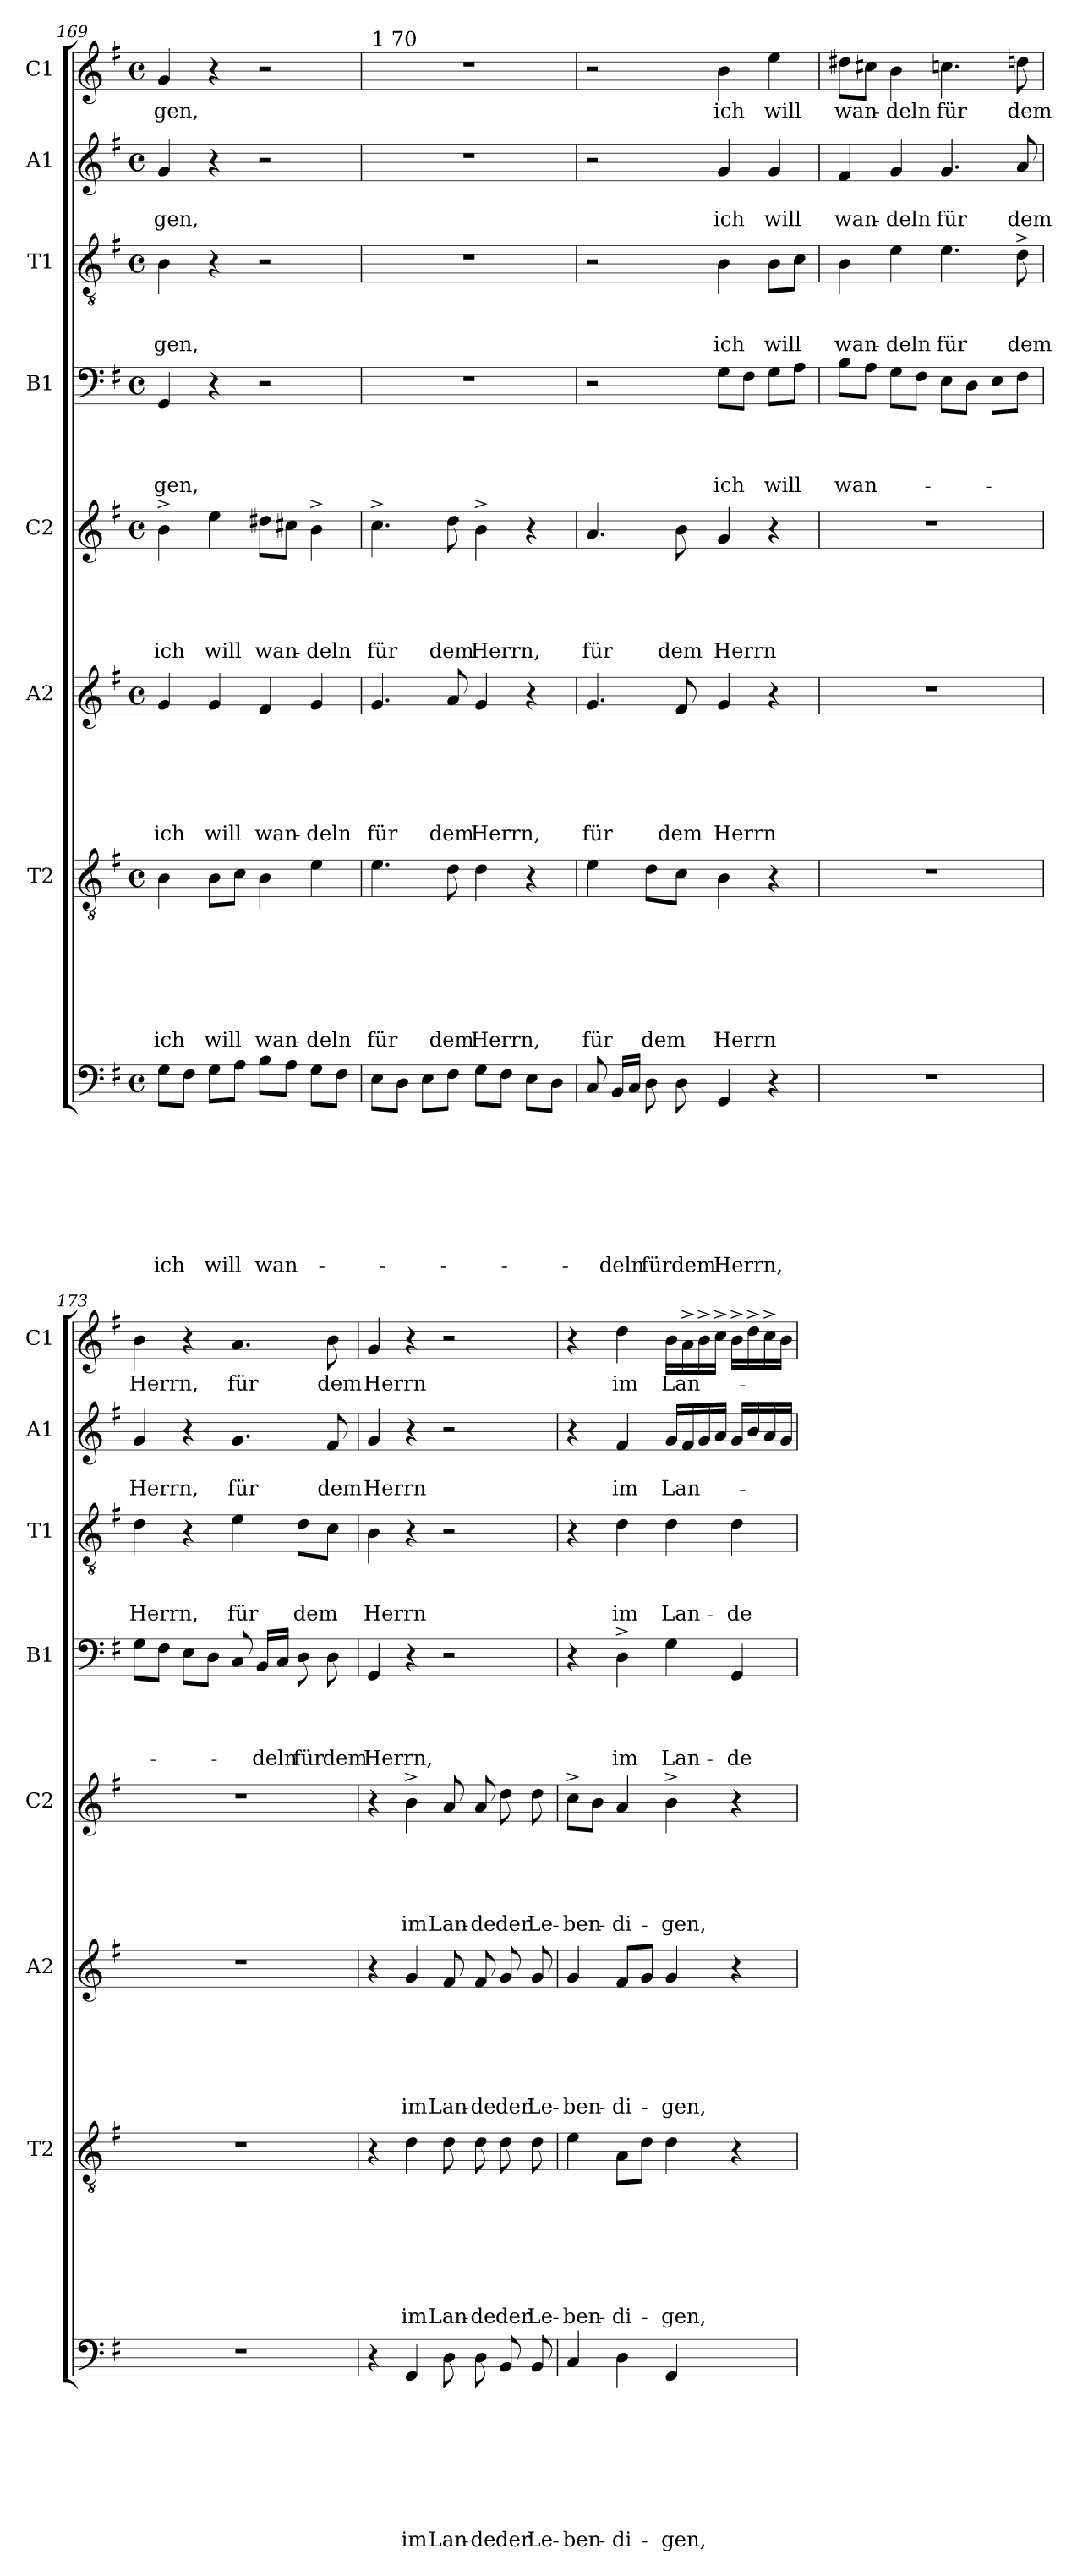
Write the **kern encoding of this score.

**kern	**text	**text	**text	**text	**text	**text	**text	**text	**kern	**text	**text	**text	**text	**text	**text	**text	**kern	**text	**text	**text	**text	**text	**text	**kern	**text	**text	**text	**text	**text	**kern	**text	**text	**text	**text	**kern	**text	**text	**text	**kern	**text	**text	**kern	**text
*part8	*part8	*part8	*part8	*part8	*part8	*part8	*part8	*part8	*part7	*part7	*part7	*part7	*part7	*part7	*part7	*part7	*part6	*part6	*part6	*part6	*part6	*part6	*part6	*part5	*part5	*part5	*part5	*part5	*part5	*part4	*part4	*part4	*part4	*part4	*part3	*part3	*part3	*part3	*part2	*part2	*part2	*part1	*part1
*staff8	*staff8	*staff8	*staff8	*staff8	*staff8	*staff8	*staff8	*staff8	*staff7	*staff7	*staff7	*staff7	*staff7	*staff7	*staff7	*staff7	*staff6	*staff6	*staff6	*staff6	*staff6	*staff6	*staff6	*staff5	*staff5	*staff5	*staff5	*staff5	*staff5	*staff4	*staff4	*staff4	*staff4	*staff4	*staff3	*staff3	*staff3	*staff3	*staff2	*staff2	*staff2	*staff1	*staff1
*	*	*	*	*	*	*	*	*	*I"T2	*	*	*	*	*	*	*	*I"A2	*	*	*	*	*	*	*I"C2	*	*	*	*	*	*I"B1	*	*	*	*	*I"T1	*	*	*	*I"A1	*	*	*I"C1	*
*	*	*	*	*	*	*	*	*	*I'T2	*	*	*	*	*	*	*	*I'A2	*	*	*	*	*	*	*I'C2	*	*	*	*	*	*I'B1	*	*	*	*	*I'T1	*	*	*	*I'A1	*	*	*I'C1	*
*clefF4	*	*	*	*	*	*	*	*	*clefGv2	*	*	*	*	*	*	*	*clefG2	*	*	*	*	*	*	*clefG2	*	*	*	*	*	*clefF4	*	*	*	*	*clefGv2	*	*	*	*clefG2	*	*	*clefG2	*
*k[f#]	*	*	*	*	*	*	*	*	*k[f#]	*	*	*	*	*	*	*	*k[f#]	*	*	*	*	*	*	*k[f#]	*	*	*	*	*	*k[f#]	*	*	*	*	*k[f#]	*	*	*	*k[f#]	*	*	*k[f#]	*
*G:	*	*	*	*	*	*	*	*	*G:	*	*	*	*	*	*	*	*G:	*	*	*	*	*	*	*G:	*	*	*	*	*	*G:	*	*	*	*	*G:	*	*	*	*G:	*	*	*G:	*
*M4/4	*	*	*	*	*	*	*	*	*M4/4	*	*	*	*	*	*	*	*M4/4	*	*	*	*	*	*	*M4/4	*	*	*	*	*	*M4/4	*	*	*	*	*M4/4	*	*	*	*M4/4	*	*	*M4/4	*
*met(c)	*	*	*	*	*	*	*	*	*met(c)	*	*	*	*	*	*	*	*met(c)	*	*	*	*	*	*	*met(c)	*	*	*	*	*	*met(c)	*	*	*	*	*met(c)	*	*	*	*met(c)	*	*	*met(c)	*
=169	=169	=169	=169	=169	=169	=169	=169	=169	=169	=169	=169	=169	=169	=169	=169	=169	=169	=169	=169	=169	=169	=169	=169	=169	=169	=169	=169	=169	=169	=169	=169	=169	=169	=169	=169	=169	=169	=169	=169	=169	=169	=169	=169
!	!	!	!	!	!	!	!	!LO:LY:b	!	!	!	!	!	!	!	!LO:LY:b	!	!	!	!	!	!	!LO:LY:b	!	!	!	!	!	!LO:LY:b	!	!	!	!	!LO:LY:b	!	!	!	!LO:LY:b	!	!	!LO:LY:b	!	!LO:LY:b
8G\L	.	.	.	.	.	.	.	ich	4B\	.	.	.	.	.	.	ich	4g/	.	.	.	.	.	ich	4b^>\	.	.	.	.	ich	4GG/	.	.	.	-gen,	4B\	.	.	-gen,	4g/	.	-gen,	4g/	-gen,
8F#\J	.	.	.	.	.	.	.	.	.	.	.	.	.	.	.	.	.	.	.	.	.	.	.	.	.	.	.	.	.	.	.	.	.	.	.	.	.	.	.	.	.	.	.
!	!	!	!	!	!	!	!	!LO:LY:b	!	!	!	!	!	!	!	!LO:LY:b	!	!	!	!	!	!	!LO:LY:b	!	!	!	!	!	!LO:LY:b	!	!	!	!	!	!	!	!	!	!	!	!	!	!
8G\L	.	.	.	.	.	.	.	will	8B\L	.	.	.	.	.	.	will	4g/	.	.	.	.	.	will	4ee\	.	.	.	.	will	4r	.	.	.	.	4r	.	.	.	4r	.	.	4r	.
8A\J	.	.	.	.	.	.	.	.	8c\J	.	.	.	.	.	.	.	.	.	.	.	.	.	.	.	.	.	.	.	.	.	.	.	.	.	.	.	.	.	.	.	.	.	.
!	!	!	!	!	!	!	!	!LO:LY:b	!	!	!	!	!	!	!	!LO:LY:b	!	!	!	!	!	!	!LO:LY:b	!	!	!	!	!	!LO:LY:b	!	!	!	!	!	!	!	!	!	!	!	!	!	!
8B\L	.	.	.	.	.	.	.	wan-	4B\	.	.	.	.	.	.	wan-	4f#/	.	.	.	.	.	wan-	8dd#X\L	.	.	.	.	wan-	2r	.	.	.	.	2r	.	.	.	2r	.	.	2r	.
8A\J	.	.	.	.	.	.	.	.	.	.	.	.	.	.	.	.	.	.	.	.	.	.	.	8cc#X\J	.	.	.	.	.	.	.	.	.	.	.	.	.	.	.	.	.	.	.
!	!	!	!	!	!	!	!	!	!	!	!	!	!	!	!	!LO:LY:b	!	!	!	!	!	!	!LO:LY:b	!	!	!	!	!	!LO:LY:b	!	!	!	!	!	!	!	!	!	!	!	!	!	!
8G\L	.	.	.	.	.	.	.	.	4e\	.	.	.	.	.	.	-deln	4g/	.	.	.	.	.	-deln	4b^>\	.	.	.	.	-deln	.	.	.	.	.	.	.	.	.	.	.	.	.	.
8F#\J	.	.	.	.	.	.	.	.	.	.	.	.	.	.	.	.	.	.	.	.	.	.	.	.	.	.	.	.	.	.	.	.	.	.	.	.	.	.	.	.	.	.	.
!!LO:LB:g=z
=170	=170	=170	=170	=170	=170	=170	=170	=170	=170	=170	=170	=170	=170	=170	=170	=170	=170	=170	=170	=170	=170	=170	=170	=170	=170	=170	=170	=170	=170	=170	=170	=170	=170	=170	=170	=170	=170	=170	=170	=170	=170	=170	=170
!	!	!	!	!	!	!	!	!	!	!	!	!	!	!	!	!	!	!	!	!	!	!	!	!	!	!	!	!	!	!	!	!	!	!	!	!	!	!	!	!	!	!LO:TX:a:t=1 70	!
!	!	!	!	!	!	!	!	!	!	!	!	!	!	!	!	!LO:LY:b	!	!	!	!	!	!	!LO:LY:b	!	!	!	!	!	!LO:LY:b	!	!	!	!	!	!	!	!	!	!	!	!	!	!
8E\L	.	.	.	.	.	.	.	.	4.e\	.	.	.	.	.	.	für	4.g/	.	.	.	.	.	für	4.cc^>\	.	.	.	.	für	1r	.	.	.	.	1r	.	.	.	1r	.	.	1r	.
8D\J	.	.	.	.	.	.	.	.	.	.	.	.	.	.	.	.	.	.	.	.	.	.	.	.	.	.	.	.	.	.	.	.	.	.	.	.	.	.	.	.	.	.	.
8E\L	.	.	.	.	.	.	.	.	.	.	.	.	.	.	.	.	.	.	.	.	.	.	.	.	.	.	.	.	.	.	.	.	.	.	.	.	.	.	.	.	.	.	.
!	!	!	!	!	!	!	!	!	!	!	!	!	!	!	!	!LO:LY:b	!	!	!	!	!	!	!LO:LY:b	!	!	!	!	!	!LO:LY:b	!	!	!	!	!	!	!	!	!	!	!	!	!	!
8F#\J	.	.	.	.	.	.	.	.	8d\	.	.	.	.	.	.	dem	8a/	.	.	.	.	.	dem	8dd\	.	.	.	.	dem	.	.	.	.	.	.	.	.	.	.	.	.	.	.
!	!	!	!	!	!	!	!	!	!	!	!	!	!	!	!	!LO:LY:b	!	!	!	!	!	!	!LO:LY:b	!	!	!	!	!	!LO:LY:b	!	!	!	!	!	!	!	!	!	!	!	!	!	!
8G\L	.	.	.	.	.	.	.	.	4d\	.	.	.	.	.	.	Herrn,	4g/	.	.	.	.	.	Herrn,	4b^>\	.	.	.	.	Herrn,	.	.	.	.	.	.	.	.	.	.	.	.	.	.
8F#\J	.	.	.	.	.	.	.	.	.	.	.	.	.	.	.	.	.	.	.	.	.	.	.	.	.	.	.	.	.	.	.	.	.	.	.	.	.	.	.	.	.	.	.
8E\L	.	.	.	.	.	.	.	.	4r	.	.	.	.	.	.	.	4r	.	.	.	.	.	.	4r	.	.	.	.	.	.	.	.	.	.	.	.	.	.	.	.	.	.	.
8D\J	.	.	.	.	.	.	.	.	.	.	.	.	.	.	.	.	.	.	.	.	.	.	.	.	.	.	.	.	.	.	.	.	.	.	.	.	.	.	.	.	.	.	.
=171	=171	=171	=171	=171	=171	=171	=171	=171	=171	=171	=171	=171	=171	=171	=171	=171	=171	=171	=171	=171	=171	=171	=171	=171	=171	=171	=171	=171	=171	=171	=171	=171	=171	=171	=171	=171	=171	=171	=171	=171	=171	=171	=171
!	!	!	!	!	!	!	!	!	!	!	!	!	!	!	!	!LO:LY:b	!	!	!	!	!	!	!LO:LY:b	!	!	!	!	!	!LO:LY:b	!	!	!	!	!	!	!	!	!	!	!	!	!	!
8C/	.	.	.	.	.	.	.	.	4e\	.	.	.	.	.	.	für	4.g/	.	.	.	.	.	für	4.a/	.	.	.	.	für	2r	.	.	.	.	2r	.	.	.	2r	.	.	2r	.
!	!	!	!	!	!	!	!	!LO:LY:b	!	!	!	!	!	!	!	!	!	!	!	!	!	!	!	!	!	!	!	!	!	!	!	!	!	!	!	!	!	!	!	!	!	!	!
16BB/LL	.	.	.	.	.	.	.	-deln	.	.	.	.	.	.	.	.	.	.	.	.	.	.	.	.	.	.	.	.	.	.	.	.	.	.	.	.	.	.	.	.	.	.	.
16C/JJ	.	.	.	.	.	.	.	.	.	.	.	.	.	.	.	.	.	.	.	.	.	.	.	.	.	.	.	.	.	.	.	.	.	.	.	.	.	.	.	.	.	.	.
!	!	!	!	!	!	!	!	!LO:LY:b	!	!	!	!	!	!	!	!LO:LY:b	!	!	!	!	!	!	!	!	!	!	!	!	!	!	!	!	!	!	!	!	!	!	!	!	!	!	!
8D\	.	.	.	.	.	.	.	für	8d\L	.	.	.	.	.	.	dem	.	.	.	.	.	.	.	.	.	.	.	.	.	.	.	.	.	.	.	.	.	.	.	.	.	.	.
!	!	!	!	!	!	!	!	!LO:LY:b	!	!	!	!	!	!	!	!	!	!	!	!	!	!	!LO:LY:b	!	!	!	!	!	!LO:LY:b	!	!	!	!	!	!	!	!	!	!	!	!	!	!
8D\	.	.	.	.	.	.	.	dem	8c\J	.	.	.	.	.	.	.	8f#/	.	.	.	.	.	dem	8b\	.	.	.	.	dem	.	.	.	.	.	.	.	.	.	.	.	.	.	.
!	!	!	!	!	!	!	!	!LO:LY:b	!	!	!	!	!	!	!	!LO:LY:b	!	!	!	!	!	!	!LO:LY:b	!	!	!	!	!	!LO:LY:b	!	!	!	!	!LO:LY:b	!	!	!	!LO:LY:b	!	!	!LO:LY:b	!	!LO:LY:b
4GG/	.	.	.	.	.	.	.	Herrn,	4B\	.	.	.	.	.	.	Herrn	4g/	.	.	.	.	.	Herrn	4g/	.	.	.	.	Herrn	8G\L	.	.	.	ich	4B\	.	.	ich	4g/	.	ich	4b\	ich
.	.	.	.	.	.	.	.	.	.	.	.	.	.	.	.	.	.	.	.	.	.	.	.	.	.	.	.	.	.	8F#\J	.	.	.	.	.	.	.	.	.	.	.	.	.
!	!	!	!	!	!	!	!	!	!	!	!	!	!	!	!	!	!	!	!	!	!	!	!	!	!	!	!	!	!	!	!	!	!	!LO:LY:b	!	!	!	!LO:LY:b	!	!	!LO:LY:b	!	!LO:LY:b
4r	.	.	.	.	.	.	.	.	4r	.	.	.	.	.	.	.	4r	.	.	.	.	.	.	4r	.	.	.	.	.	8G\L	.	.	.	will	8B\L	.	.	will	4g/	.	will	4ee\	will
.	.	.	.	.	.	.	.	.	.	.	.	.	.	.	.	.	.	.	.	.	.	.	.	.	.	.	.	.	.	8A\J	.	.	.	.	8c\J	.	.	.	.	.	.	.	.
=172	=172	=172	=172	=172	=172	=172	=172	=172	=172	=172	=172	=172	=172	=172	=172	=172	=172	=172	=172	=172	=172	=172	=172	=172	=172	=172	=172	=172	=172	=172	=172	=172	=172	=172	=172	=172	=172	=172	=172	=172	=172	=172	=172
!	!	!	!	!	!	!	!	!	!	!	!	!	!	!	!	!	!	!	!	!	!	!	!	!	!	!	!	!	!	!	!	!	!	!LO:LY:b	!	!	!	!LO:LY:b	!	!	!LO:LY:b	!	!LO:LY:b
1r	.	.	.	.	.	.	.	.	1r	.	.	.	.	.	.	.	1r	.	.	.	.	.	.	1r	.	.	.	.	.	8B\L	.	.	.	wan-	4B\	.	.	wan-	4f#/	.	wan-	8dd#X\L	wan-
.	.	.	.	.	.	.	.	.	.	.	.	.	.	.	.	.	.	.	.	.	.	.	.	.	.	.	.	.	.	8A\J	.	.	.	.	.	.	.	.	.	.	.	8cc#X\J	.
!	!	!	!	!	!	!	!	!	!	!	!	!	!	!	!	!	!	!	!	!	!	!	!	!	!	!	!	!	!	!	!	!	!	!	!	!	!	!LO:LY:b	!	!	!LO:LY:b	!	!LO:LY:b
.	.	.	.	.	.	.	.	.	.	.	.	.	.	.	.	.	.	.	.	.	.	.	.	.	.	.	.	.	.	8G\L	.	.	.	.	4e\	.	.	-deln	4g/	.	-deln	4b\	-deln
.	.	.	.	.	.	.	.	.	.	.	.	.	.	.	.	.	.	.	.	.	.	.	.	.	.	.	.	.	.	8F#\J	.	.	.	.	.	.	.	.	.	.	.	.	.
!	!	!	!	!	!	!	!	!	!	!	!	!	!	!	!	!	!	!	!	!	!	!	!	!	!	!	!	!	!	!	!	!	!	!	!	!	!	!LO:LY:b	!	!	!LO:LY:b	!	!LO:LY:b
.	.	.	.	.	.	.	.	.	.	.	.	.	.	.	.	.	.	.	.	.	.	.	.	.	.	.	.	.	.	8E\L	.	.	.	.	4.e\	.	.	für	4.g/	.	für	4.ccn\	für
.	.	.	.	.	.	.	.	.	.	.	.	.	.	.	.	.	.	.	.	.	.	.	.	.	.	.	.	.	.	8D\J	.	.	.	.	.	.	.	.	.	.	.	.	.
.	.	.	.	.	.	.	.	.	.	.	.	.	.	.	.	.	.	.	.	.	.	.	.	.	.	.	.	.	.	8E\L	.	.	.	.	.	.	.	.	.	.	.	.	.
!	!	!	!	!	!	!	!	!	!	!	!	!	!	!	!	!	!	!	!	!	!	!	!	!	!	!	!	!	!	!	!	!	!	!	!	!	!	!LO:LY:b	!	!	!LO:LY:b	!	!LO:LY:b
.	.	.	.	.	.	.	.	.	.	.	.	.	.	.	.	.	.	.	.	.	.	.	.	.	.	.	.	.	.	8F#\J	.	.	.	.	8d^>\	.	.	dem	8a/	.	dem	8ddn\	dem
=173	=173	=173	=173	=173	=173	=173	=173	=173	=173	=173	=173	=173	=173	=173	=173	=173	=173	=173	=173	=173	=173	=173	=173	=173	=173	=173	=173	=173	=173	=173	=173	=173	=173	=173	=173	=173	=173	=173	=173	=173	=173	=173	=173
!	!	!	!	!	!	!	!	!	!	!	!	!	!	!	!	!	!	!	!	!	!	!	!	!	!	!	!	!	!	!	!	!	!	!	!	!	!	!LO:LY:b	!	!	!LO:LY:b	!	!LO:LY:b
1r	.	.	.	.	.	.	.	.	1r	.	.	.	.	.	.	.	1r	.	.	.	.	.	.	1r	.	.	.	.	.	8G\L	.	.	.	.	4d\	.	.	Herrn,	4g/	.	Herrn,	4b\	Herrn,
.	.	.	.	.	.	.	.	.	.	.	.	.	.	.	.	.	.	.	.	.	.	.	.	.	.	.	.	.	.	8F#\J	.	.	.	.	.	.	.	.	.	.	.	.	.
.	.	.	.	.	.	.	.	.	.	.	.	.	.	.	.	.	.	.	.	.	.	.	.	.	.	.	.	.	.	8E\L	.	.	.	.	4r	.	.	.	4r	.	.	4r	.
.	.	.	.	.	.	.	.	.	.	.	.	.	.	.	.	.	.	.	.	.	.	.	.	.	.	.	.	.	.	8D\J	.	.	.	.	.	.	.	.	.	.	.	.	.
!	!	!	!	!	!	!	!	!	!	!	!	!	!	!	!	!	!	!	!	!	!	!	!	!	!	!	!	!	!	!	!	!	!	!	!	!	!	!LO:LY:b	!	!	!LO:LY:b	!	!LO:LY:b
.	.	.	.	.	.	.	.	.	.	.	.	.	.	.	.	.	.	.	.	.	.	.	.	.	.	.	.	.	.	8C/	.	.	.	.	4e\	.	.	für	4.g/	.	für	4.a/	für
!	!	!	!	!	!	!	!	!	!	!	!	!	!	!	!	!	!	!	!	!	!	!	!	!	!	!	!	!	!	!	!	!	!	!LO:LY:b	!	!	!	!	!	!	!	!	!
.	.	.	.	.	.	.	.	.	.	.	.	.	.	.	.	.	.	.	.	.	.	.	.	.	.	.	.	.	.	16BB/LL	.	.	.	-deln	.	.	.	.	.	.	.	.	.
.	.	.	.	.	.	.	.	.	.	.	.	.	.	.	.	.	.	.	.	.	.	.	.	.	.	.	.	.	.	16C/JJ	.	.	.	.	.	.	.	.	.	.	.	.	.
!	!	!	!	!	!	!	!	!	!	!	!	!	!	!	!	!	!	!	!	!	!	!	!	!	!	!	!	!	!	!	!	!	!	!LO:LY:b	!	!	!	!LO:LY:b	!	!	!	!	!
.	.	.	.	.	.	.	.	.	.	.	.	.	.	.	.	.	.	.	.	.	.	.	.	.	.	.	.	.	.	8D\	.	.	.	für	8d\L	.	.	dem	.	.	.	.	.
!	!	!	!	!	!	!	!	!	!	!	!	!	!	!	!	!	!	!	!	!	!	!	!	!	!	!	!	!	!	!	!	!	!	!LO:LY:b	!	!	!	!	!	!	!LO:LY:b	!	!LO:LY:b
.	.	.	.	.	.	.	.	.	.	.	.	.	.	.	.	.	.	.	.	.	.	.	.	.	.	.	.	.	.	8D\	.	.	.	dem	8c\J	.	.	.	8f#/	.	dem	8b\	dem
!!LO:PB:g=z
=174	=174	=174	=174	=174	=174	=174	=174	=174	=174	=174	=174	=174	=174	=174	=174	=174	=174	=174	=174	=174	=174	=174	=174	=174	=174	=174	=174	=174	=174	=174	=174	=174	=174	=174	=174	=174	=174	=174	=174	=174	=174	=174	=174
!	!	!	!	!	!	!	!	!	!	!	!	!	!	!	!	!	!	!	!	!	!	!	!	!	!	!	!	!	!	!	!	!	!	!LO:LY:b	!	!	!	!LO:LY:b	!	!	!LO:LY:b	!	!LO:LY:b
4r	.	.	.	.	.	.	.	.	4r	.	.	.	.	.	.	.	4r	.	.	.	.	.	.	4r	.	.	.	.	.	4GG/	.	.	.	Herrn,	4B\	.	.	Herrn	4g/	.	Herrn	4g/	Herrn
!	!	!	!	!	!	!	!	!LO:LY:b	!	!	!	!	!	!	!	!LO:LY:b	!	!	!	!	!	!	!LO:LY:b	!	!	!	!	!	!LO:LY:b	!	!	!	!	!	!	!	!	!	!	!	!	!	!
4GG/	.	.	.	.	.	.	.	im	4d\	.	.	.	.	.	.	im	4g/	.	.	.	.	.	im	4b^>\	.	.	.	.	im	4r	.	.	.	.	4r	.	.	.	4r	.	.	4r	.
!	!	!	!	!	!	!	!	!LO:LY:b	!	!	!	!	!	!	!	!LO:LY:b	!	!	!	!	!	!	!LO:LY:b	!	!	!	!	!	!LO:LY:b	!	!	!	!	!	!	!	!	!	!	!	!	!	!
8D\	.	.	.	.	.	.	.	Lan-	8d\	.	.	.	.	.	.	Lan-	8f#/	.	.	.	.	.	Lan-	8a/	.	.	.	.	Lan-	2r	.	.	.	.	2r	.	.	.	2r	.	.	2r	.
!	!	!	!	!	!	!	!	!LO:LY:b	!	!	!	!	!	!	!	!LO:LY:b	!	!	!	!	!	!	!LO:LY:b	!	!	!	!	!	!LO:LY:b	!	!	!	!	!	!	!	!	!	!	!	!	!	!
8D\	.	.	.	.	.	.	.	-de	8d\	.	.	.	.	.	.	-de	8f#/	.	.	.	.	.	-de	8a/	.	.	.	.	-de	.	.	.	.	.	.	.	.	.	.	.	.	.	.
!	!	!	!	!	!	!	!	!LO:LY:b	!	!	!	!	!	!	!	!LO:LY:b	!	!	!	!	!	!	!LO:LY:b	!	!	!	!	!	!LO:LY:b	!	!	!	!	!	!	!	!	!	!	!	!	!	!
8BB/	.	.	.	.	.	.	.	der	8d\	.	.	.	.	.	.	der	8g/	.	.	.	.	.	der	8dd\	.	.	.	.	der	.	.	.	.	.	.	.	.	.	.	.	.	.	.
!	!	!	!	!	!	!	!	!LO:LY:b	!	!	!	!	!	!	!	!LO:LY:b	!	!	!	!	!	!	!LO:LY:b	!	!	!	!	!	!LO:LY:b	!	!	!	!	!	!	!	!	!	!	!	!	!	!
8BB/	.	.	.	.	.	.	.	Le-	8d\	.	.	.	.	.	.	Le-	8g/	.	.	.	.	.	Le-	8dd\	.	.	.	.	Le-	.	.	.	.	.	.	.	.	.	.	.	.	.	.
=175	=175	=175	=175	=175	=175	=175	=175	=175	=175	=175	=175	=175	=175	=175	=175	=175	=175	=175	=175	=175	=175	=175	=175	=175	=175	=175	=175	=175	=175	=175	=175	=175	=175	=175	=175	=175	=175	=175	=175	=175	=175	=175	=175
!	!	!	!	!	!	!	!	!LO:LY:b	!	!	!	!	!	!	!	!LO:LY:b	!	!	!	!	!	!	!LO:LY:b	!	!	!	!	!	!LO:LY:b	!	!	!	!	!	!	!	!	!	!	!	!	!	!
4C/	.	.	.	.	.	.	.	-ben-	4e\	.	.	.	.	.	.	-ben-	4g/	.	.	.	.	.	-ben-	8cc^>\L	.	.	.	.	-ben-	4r	.	.	.	.	4r	.	.	.	4r	.	.	4r	.
.	.	.	.	.	.	.	.	.	.	.	.	.	.	.	.	.	.	.	.	.	.	.	.	8b\J	.	.	.	.	.	.	.	.	.	.	.	.	.	.	.	.	.	.	.
!	!	!	!	!	!	!	!	!LO:LY:b	!	!	!	!	!	!	!	!LO:LY:b	!	!	!	!	!	!	!LO:LY:b	!	!	!	!	!	!LO:LY:b	!	!	!	!	!LO:LY:b	!	!	!	!LO:LY:b	!	!	!LO:LY:b	!	!LO:LY:b
4D\	.	.	.	.	.	.	.	-di-	8A\L	.	.	.	.	.	.	-di-	8f#/L	.	.	.	.	.	-di-	4a/	.	.	.	.	-di-	4D^>\	.	.	.	im	4d\	.	.	im	4f#/	.	im	4dd\	im
.	.	.	.	.	.	.	.	.	8d\J	.	.	.	.	.	.	.	8g/J	.	.	.	.	.	.	.	.	.	.	.	.	.	.	.	.	.	.	.	.	.	.	.	.	.	.
!	!	!	!	!	!	!	!	!LO:LY:b	!	!	!	!	!	!	!	!LO:LY:b	!	!	!	!	!	!	!LO:LY:b	!	!	!	!	!	!LO:LY:b	!	!	!	!	!LO:LY:b	!	!	!	!LO:LY:b	!	!	!LO:LY:b	!	!LO:LY:b
4GG/	.	.	.	.	.	.	.	-gen,	4d\	.	.	.	.	.	.	-gen,	4g/	.	.	.	.	.	-gen,	4b^>\	.	.	.	.	-gen,	4G\	.	.	.	Lan-	4d\	.	.	Lan-	16g/LL	.	Lan-	16b\LL	Lan-
.	.	.	.	.	.	.	.	.	.	.	.	.	.	.	.	.	.	.	.	.	.	.	.	.	.	.	.	.	.	.	.	.	.	.	.	.	.	.	16f#/	.	.	16a^>\	.
.	.	.	.	.	.	.	.	.	.	.	.	.	.	.	.	.	.	.	.	.	.	.	.	.	.	.	.	.	.	.	.	.	.	.	.	.	.	.	16g/	.	.	16b^>\	.
.	.	.	.	.	.	.	.	.	.	.	.	.	.	.	.	.	.	.	.	.	.	.	.	.	.	.	.	.	.	.	.	.	.	.	.	.	.	.	16a/JJ	.	.	16cc^>\JJ	.
!	!	!	!	!	!	!	!	!	!	!	!	!	!	!	!	!	!	!	!	!	!	!	!	!	!	!	!	!	!	!	!	!	!	!LO:LY:b	!	!	!	!LO:LY:b	!	!	!	!	!
4ryy	.	.	.	.	.	.	.	.	4r	.	.	.	.	.	.	.	4r	.	.	.	.	.	.	4r	.	.	.	.	.	4GG/	.	.	.	-de	4d\	.	.	-de	16g/LL	.	.	16b^>\LL	.
.	.	.	.	.	.	.	.	.	.	.	.	.	.	.	.	.	.	.	.	.	.	.	.	.	.	.	.	.	.	.	.	.	.	.	.	.	.	.	16b/	.	.	16dd^>\	.
.	.	.	.	.	.	.	.	.	.	.	.	.	.	.	.	.	.	.	.	.	.	.	.	.	.	.	.	.	.	.	.	.	.	.	.	.	.	.	16a/	.	.	16cc^>\	.
.	.	.	.	.	.	.	.	.	.	.	.	.	.	.	.	.	.	.	.	.	.	.	.	.	.	.	.	.	.	.	.	.	.	.	.	.	.	.	16g/JJ	.	.	16b\JJ	.
=	=	=	=	=	=	=	=	=	=	=	=	=	=	=	=	=	=	=	=	=	=	=	=	=	=	=	=	=	=	=	=	=	=	=	=	=	=	=	=	=	=	=	=
*-	*-	*-	*-	*-	*-	*-	*-	*-	*-	*-	*-	*-	*-	*-	*-	*-	*-	*-	*-	*-	*-	*-	*-	*-	*-	*-	*-	*-	*-	*-	*-	*-	*-	*-	*-	*-	*-	*-	*-	*-	*-	*-	*-
